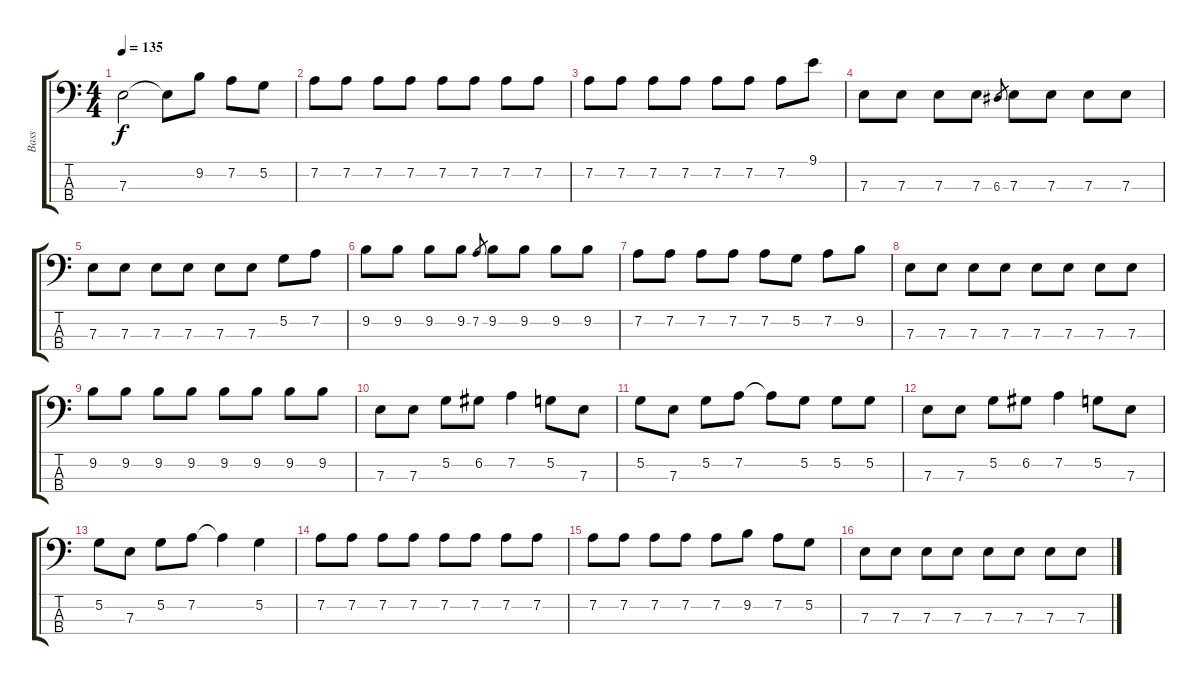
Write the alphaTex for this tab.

\track ("Bass" "Bass") {instrument electricbassfinger}
\staff {score tabs}
\tuning (G2 D2 A1 E1) {hide}
\ts (4 4)
\tempo 135
\clef f4
\ks c
7.3{t}.2{dy f} 7.3{t}.8 9.2.8 7.2.8 5.2.8 |
7.2.8 7.2.8 7.2.8 7.2.8 7.2.8 7.2.8 7.2.8 7.2.8 |
7.2.8 7.2.8 7.2.8 7.2.8 7.2.8 7.2.8 7.2.8 9.1.8 |
7.3.8 7.3.8 7.3.8 7.3.8 6.3.8{gr} 7.3.8 7.3.8 7.3.8 7.3.8 |
7.3.8 7.3.8 7.3.8 7.3.8 7.3.8 7.3.8 5.2.8 7.2.8 |
9.2.8 9.2.8 9.2.8 9.2.8 7.2.8{gr} 9.2.8 9.2.8 9.2.8 9.2.8 |
7.2.8 7.2.8 7.2.8 7.2.8 7.2.8 5.2.8 7.2.8 9.2.8 |
7.3.8 7.3.8 7.3.8 7.3.8 7.3.8 7.3.8 7.3.8 7.3.8 |
9.2.8 9.2.8 9.2.8 9.2.8 9.2.8 9.2.8 9.2.8 9.2.8 |
7.3.8 7.3.8 5.2.8 6.2.8 7.2.4 5.2.8 7.3.8 |
5.2.8 7.3.8 5.2.8 7.2.8 7.2{t}.8 5.2.8 5.2.8 5.2.8 |
7.3.8 7.3.8 5.2.8 6.2.8 7.2.4 5.2.8 7.3.8 |
5.2.8 7.3.8 5.2.8 7.2.8 7.2{t}.4 5.2.4 |
7.2.8 7.2.8 7.2.8 7.2.8 7.2.8 7.2.8 7.2.8 7.2.8 |
7.2.8 7.2.8 7.2.8 7.2.8 7.2.8 9.2.8 7.2.8 5.2.8 |
7.3.8 7.3.8 7.3.8 7.3.8 7.3.8 7.3.8 7.3.8 7.3.8
